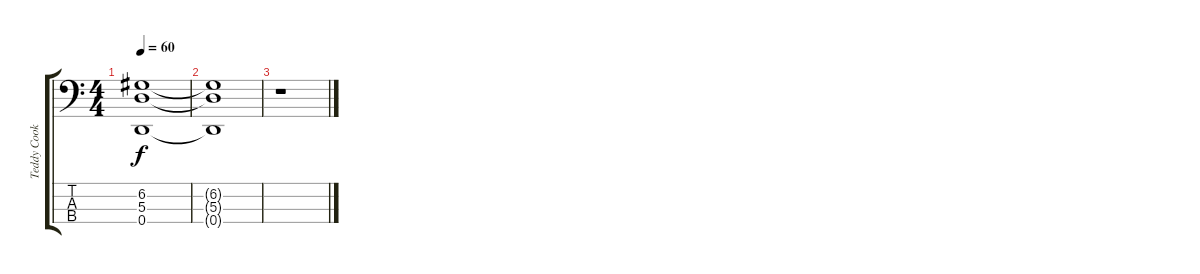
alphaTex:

\track ("Teddy Cook" "Teddy Cook") {instrument electricbasspick}
\staff {score tabs}
\tuning (G2 D2 A1 D1) {hide}
\ts (4 4)
\tempo 60
\clef f4
\ks c
(6.2{t} 5.3{t} 0.4{t}).1{dy f} |
(6.2{t} 5.3{t} 0.4{t}).1 |
r.1
